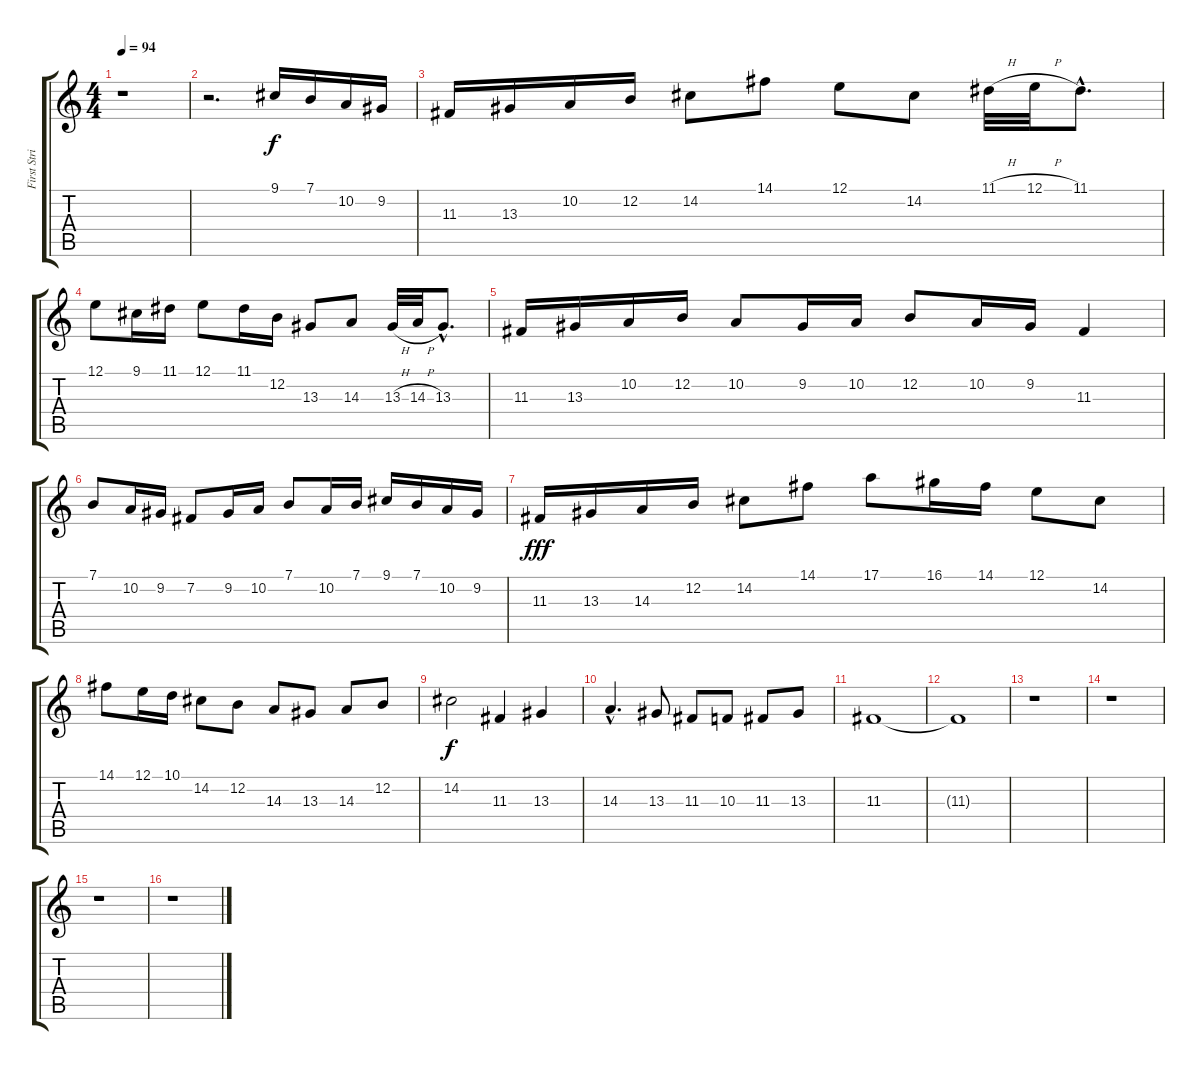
\track ("First Strings " "First Stri") {instrument stringensemble1}
\staff {score tabs}
\tuning (E4 B3 G3 D3 A2 E2) {hide}
\ts (4 4)
\tempo 94
\clef g2
\ks c
r.1{dy fff} |
r.2{d} 9.1.16{dy f} 7.1.16 10.2.16 9.2.16 |
11.3.16 13.3.16 10.2.16 12.2.16 14.2.8 14.1.8 12.1.8 14.2.8 11.1{h}.32 12.1{h}.32 11.1{hac}.8{d} |
12.1.8 9.1.16 11.1.16 12.1.8 11.1.16 12.2.16 13.3.8 14.3.8 13.3{h}.32 14.3{h}.32 13.3{hac}.8{d} |
11.3.16 13.3.16 10.2.16 12.2.16 10.2.8 9.2.16 10.2.16 12.2.8 10.2.16 9.2.16 11.3.4 |
7.1.8 10.2.16 9.2.16 7.2.8 9.2.16 10.2.16 7.1.8 10.2.16 7.1.16 9.1.16 7.1.16 10.2.16 9.2.16 |
11.3.16{dy fff} 13.3.16 14.3.16 12.2.16 14.2.8 14.1.8 17.1.8 16.1.16 14.1.16 12.1.8 14.2.8 |
14.1.8 12.1.16 10.1.16 14.2.8 12.2.8 14.3.8 13.3.8 14.3.8 12.2.8 |
14.2.2{dy f} 11.3.4 13.3.4 |
14.3{hac}.4{d} 13.3.8 11.3.8 10.3.8 11.3.8 13.3.8 |
11.3.1 |
11.3{t}.1 |
r.1 |
r.1 |
r.1 |
r.1
